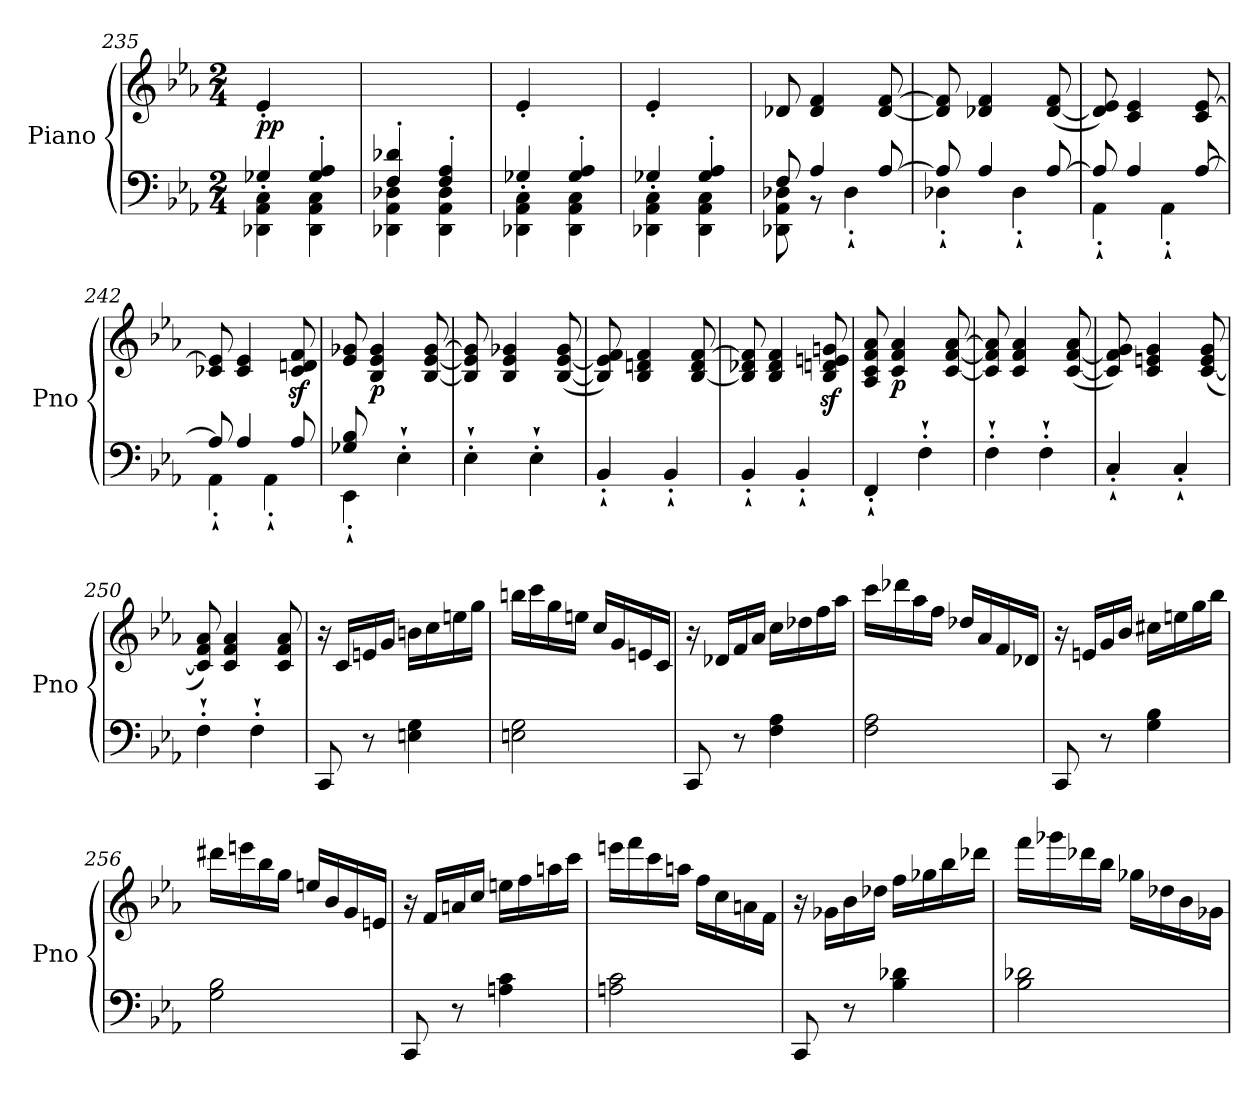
**kern	**kern	**dynam
*part1	*part1	*part1
*staff2	*staff1	*staff1/2
*I"Piano	*	*
*I'Pno	*	*
*clefF4	*clefG2	*
*k[b-e-a-]	*k[b-e-a-]	*
*M2/4	*M2/4	*
=235	=235	=235
*^	*	*
*	*^	*	*
!	!	!	!	!LO:DY:b
4ryy	4G-X'/	4DD-X\ 4AA-\ 4C\	(4e-'/	pp
4G-/' 4A-/')	4ryy	4DD-\ 4AA-\ 4C\	4ryy	.
*	*v	*v	*	*
=236	=236	=236	=236
4F/' 4d-X/'	4DD-X\ 4AA-\ 4D-X\	2ryy	.
4F/' 4A-/'	4DD-\ 4AA-\ 4D-\	.	.
=237	=237	=237	=237
*	*^	*	*
4ryy	4G-X'/	4DD-X\ 4AA-\ 4C\	(4e-'/	.
4G-/' 4A-/')	4ryy	4DD-\ 4AA-\ 4C\	4ryy	.
=238	=238	=238	=238	=238
4ryy	4G-X'/	4DD-X\ 4AA-\ 4C\	(4e-'/	.
4G-/' 4A-/')	4ryy	4DD-\ 4AA-\ 4C\	4ryy	.
*	*v	*v	*	*
=239	=239	=239	=239
8F/	8DD-X\ 8AA-\ 8D-X\	8d-X/	.
4A-/	8rBB	4d-/ 4f/	.
.	4D-`'\	.	.
[8A-/	.	[8d-/ [8f/	.
=240	=240	=240	=240
8A-/]	4D-X`'\	8d-/] 8f/]	.
4A-/	.	4d-X/ 4f/	.
.	4D-`'\	.	.
[8A-/	.	([8d-/ 8f/	.
=241	=241	=241	=241
8A-/]	4AA-`'\	8d-/] 8e-/)	.
!	!	!	!LO:DY:b
4A-/	.	4c/ 4e-/	other-dynamics
.	4AA-`'\	.	.
[8A-/	.	8c/ [8e-/	.
=242	=242	=242	=242
8A-/]	4AA-`'\	8c-X/ 8e-/]	.
4A-/	.	4c-/ 4e-/	.
.	4AA-`'\	.	.
8A-/	.	8c-/z< 8dn/z< 8f/z<	.
!!LO:PB:g=z
=243	=243	=243	=243
8G-X/ 8B-/	4EE-`'\	8e-/ 8g-X/	.
!	!	!	!LO:DY:b
4.ryy	.	4B-/ 4e-/ 4g-/	p
.	4E-`'\	.	.
.	.	[8B-/ [8e-/ [8g-/	.
*v	*v	*	*
=244	=244	=244
4E-`'\	8B-/] 8e-/] 8g-/]	.
.	4B-/ 4e-/ 4g-X/	.
4E-`'\	.	.
.	([8B-/ [8e-/ 8g-/	.
=245	=245	=245
4BB-`'/	8B-/] 8e-/] 8f/)	.
!	!	!LO:DY:b
.	4B-/ 4dn/ 4f/	other-dynamics
4BB-`'/	.	.
.	[8B-/ 8d/ [8f/	.
=246	=246	=246
4BB-`'/	8B-/] 8d-X/ 8f/]	.
.	4B-/ 4d-/ 4f/	.
4BB-`'/	.	.
.	8B-/z< 8dn/z< 8en/z< 8gn/z<	.
=247	=247	=247
4FF`'/	8A-/ 8c/ 8f/ 8a-/	.
!	!	!LO:DY:b
.	4c/ 4f/ 4a-/	p
4F`'\	.	.
.	[8c/ [8f/ [8a-/	.
=248	=248	=248
4F`'\	8c/] 8f/] 8a-/]	.
.	4c/ 4f/ 4a-/	.
4F`'\	.	.
.	([8c/ [8f/ 8a-/	.
=249	=249	=249
4C`'/	8c/] 8f/] 8g/)	.
.	4c/ 4en/ 4g/	.
4C`'/	.	.
.	([8c/ 8e/ 8g/	.
=250	=250	=250
4F`'\	8c/] 8f/ 8a-/)	.
.	4c/ 4f/ 4a-/	.
4F`'\	.	.
.	8c/ 8f/ 8a-/	.
!!LO:LB:g=z
=251	=251	=251
!	!	!LO:DY:b
8CC/	16r	other-dynamics
.	16c/LL	.
8r	16en/	.
.	16g/JJ	.
4En\ 4G\	16bn\LL	.
.	16cc\	.
.	16een\	.
.	16gg\JJ	.
=252	=252	=252
2En\ 2G\	16bbn\LL	.
.	16ccc\	.
.	16gg\	.
.	16een\JJ	.
.	16cc/LL	.
.	16g/	.
.	16en/	.
.	16c/JJ	.
=253	=253	=253
8CC/	16r	.
.	16d-X/LL	.
8r	16f/	.
.	16a-/JJ	.
4F\ 4A-\	16cc\LL	.
.	16dd-X\	.
.	16ff\	.
.	16aa-\JJ	.
=254	=254	=254
2F\ 2A-\	16ccc\LL	.
.	16ddd-X\	.
.	16aa-\	.
.	16ff\JJ	.
.	16dd-X/LL	.
.	16a-/	.
.	16f/	.
.	16d-X/JJ	.
!!LO:LB:g=z
=255	=255	=255
8CC/	16r	.
.	16en/LL	.
8r	16g/	.
.	16b-/JJ	.
4G\ 4B-\	16cc#X\LL	.
.	16een\	.
.	16gg\	.
.	16bb-\JJ	.
=256	=256	=256
2G\ 2B-\	16ddd#X\LL	.
.	16eeen\	.
.	16bb-\	.
.	16gg\JJ	.
.	16een/LL	.
.	16b-/	.
.	16g/	.
.	16en/JJ	.
=257	=257	=257
8CC/	16r	.
!	!	!LO:DY:b
.	16f/LL	other-dynamics
8r	16an/	.
.	16cc/JJ	.
4An\ 4c\	16een\LL	.
.	16ff\	.
.	16aan\	.
.	16ccc\JJ	.
=258	=258	=258
2An\ 2c\	16eeen\LL	.
.	16fff\	.
.	16ccc\	.
.	16aan\JJ	.
.	16ff\LL	.
.	16cc\	.
.	16an\	.
.	16f\JJ	.
!!LO:LB:g=z
=259	=259	=259
8CC/	16r	.
.	16g-X\LL	.
8r	16b-\	.
.	16dd-X\JJ	.
4B-\ 4d-X\	16ff\LL	.
.	16gg-X\	.
.	16bb-\	.
.	16ddd-X\JJ	.
=260	=260	=260
2B-\ 2d-X\	16fff\LL	.
.	16ggg-X\	.
.	16ddd-X\	.
.	16bb-\JJ	.
.	16gg-X\LL	.
.	16dd-X\	.
.	16b-\	.
.	16g-X\JJ	.
=	=	=
*-	*-	*-
